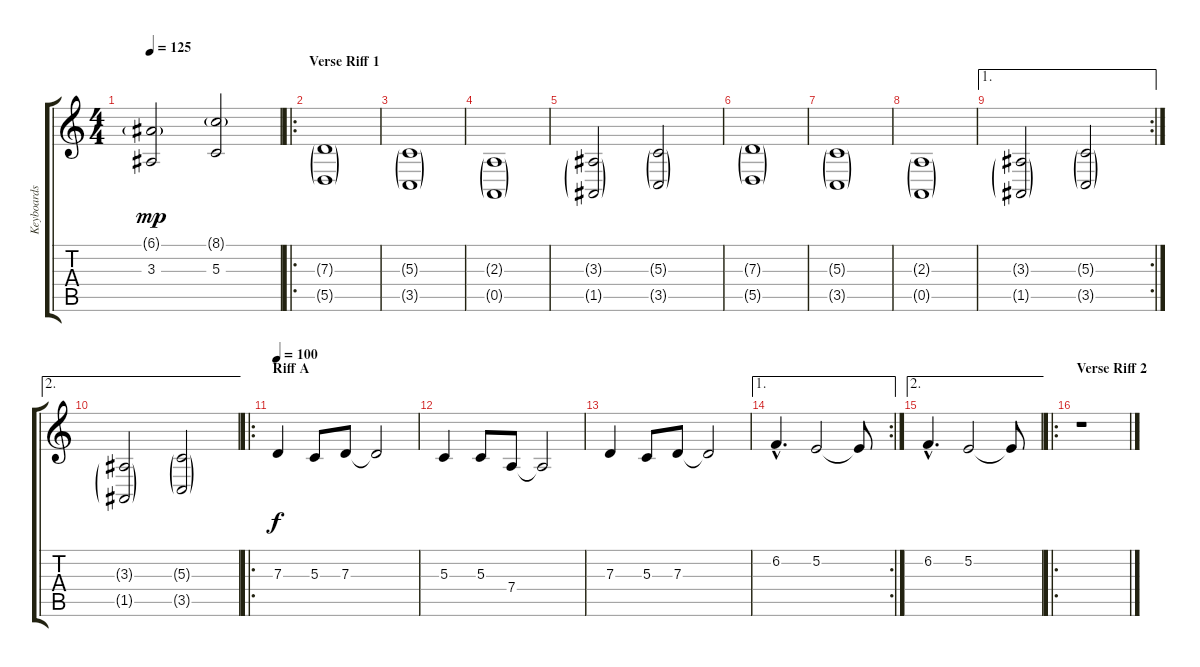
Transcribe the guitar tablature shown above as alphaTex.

\track ("Keyboards" "Keyboards") {instrument stringensemble1}
\staff {score tabs}
\tuning (E4 B3 G3 D3 A2 E2) {hide}
\ts (4 4)
\tempo 125
\clef g2
\ks c
(6.1{g} 3.3).2{dy mp} (8.1{g} 5.3).2 |
\ro
\section ("" "Verse Riff 1")
(7.3{g} 5.5{g}).1{instrument stringensemble1} |
(5.3{g} 3.5{g}).1 |
(2.3{g} 0.5{g}).1 |
(3.3{g} 1.5{g}).2 (5.3{g} 3.5{g}).2 |
(7.3{g} 5.5{g}).1 |
(5.3{g} 3.5{g}).1 |
(2.3{g} 0.5{g}).1 |
\ae 1
\rc 2
(3.3{g} 1.5{g}).2 (5.3{g} 3.5{g}).2 |
\ae 2
(3.3{g} 1.5{g}).2 (5.3{g} 3.5{g}).2 |
\ro
\section ("" "Riff A")
\tempo 100
7.3.4{dy f} 5.3.8 7.3.8 7.3{t}.2 |
5.3.4 5.3.8 7.4.8 7.4{t}.2 |
7.3.4 5.3.8 7.3.8 7.3{t}.2 |
\ae 1
\rc 2
6.2{hac}.4{d} 5.2.2 5.2{t}.8 |
\ae 2
6.2{hac}.4{d} 5.2.2 5.2{t}.8 |
\ro
\section ("" "Verse Riff 2")
r.1
